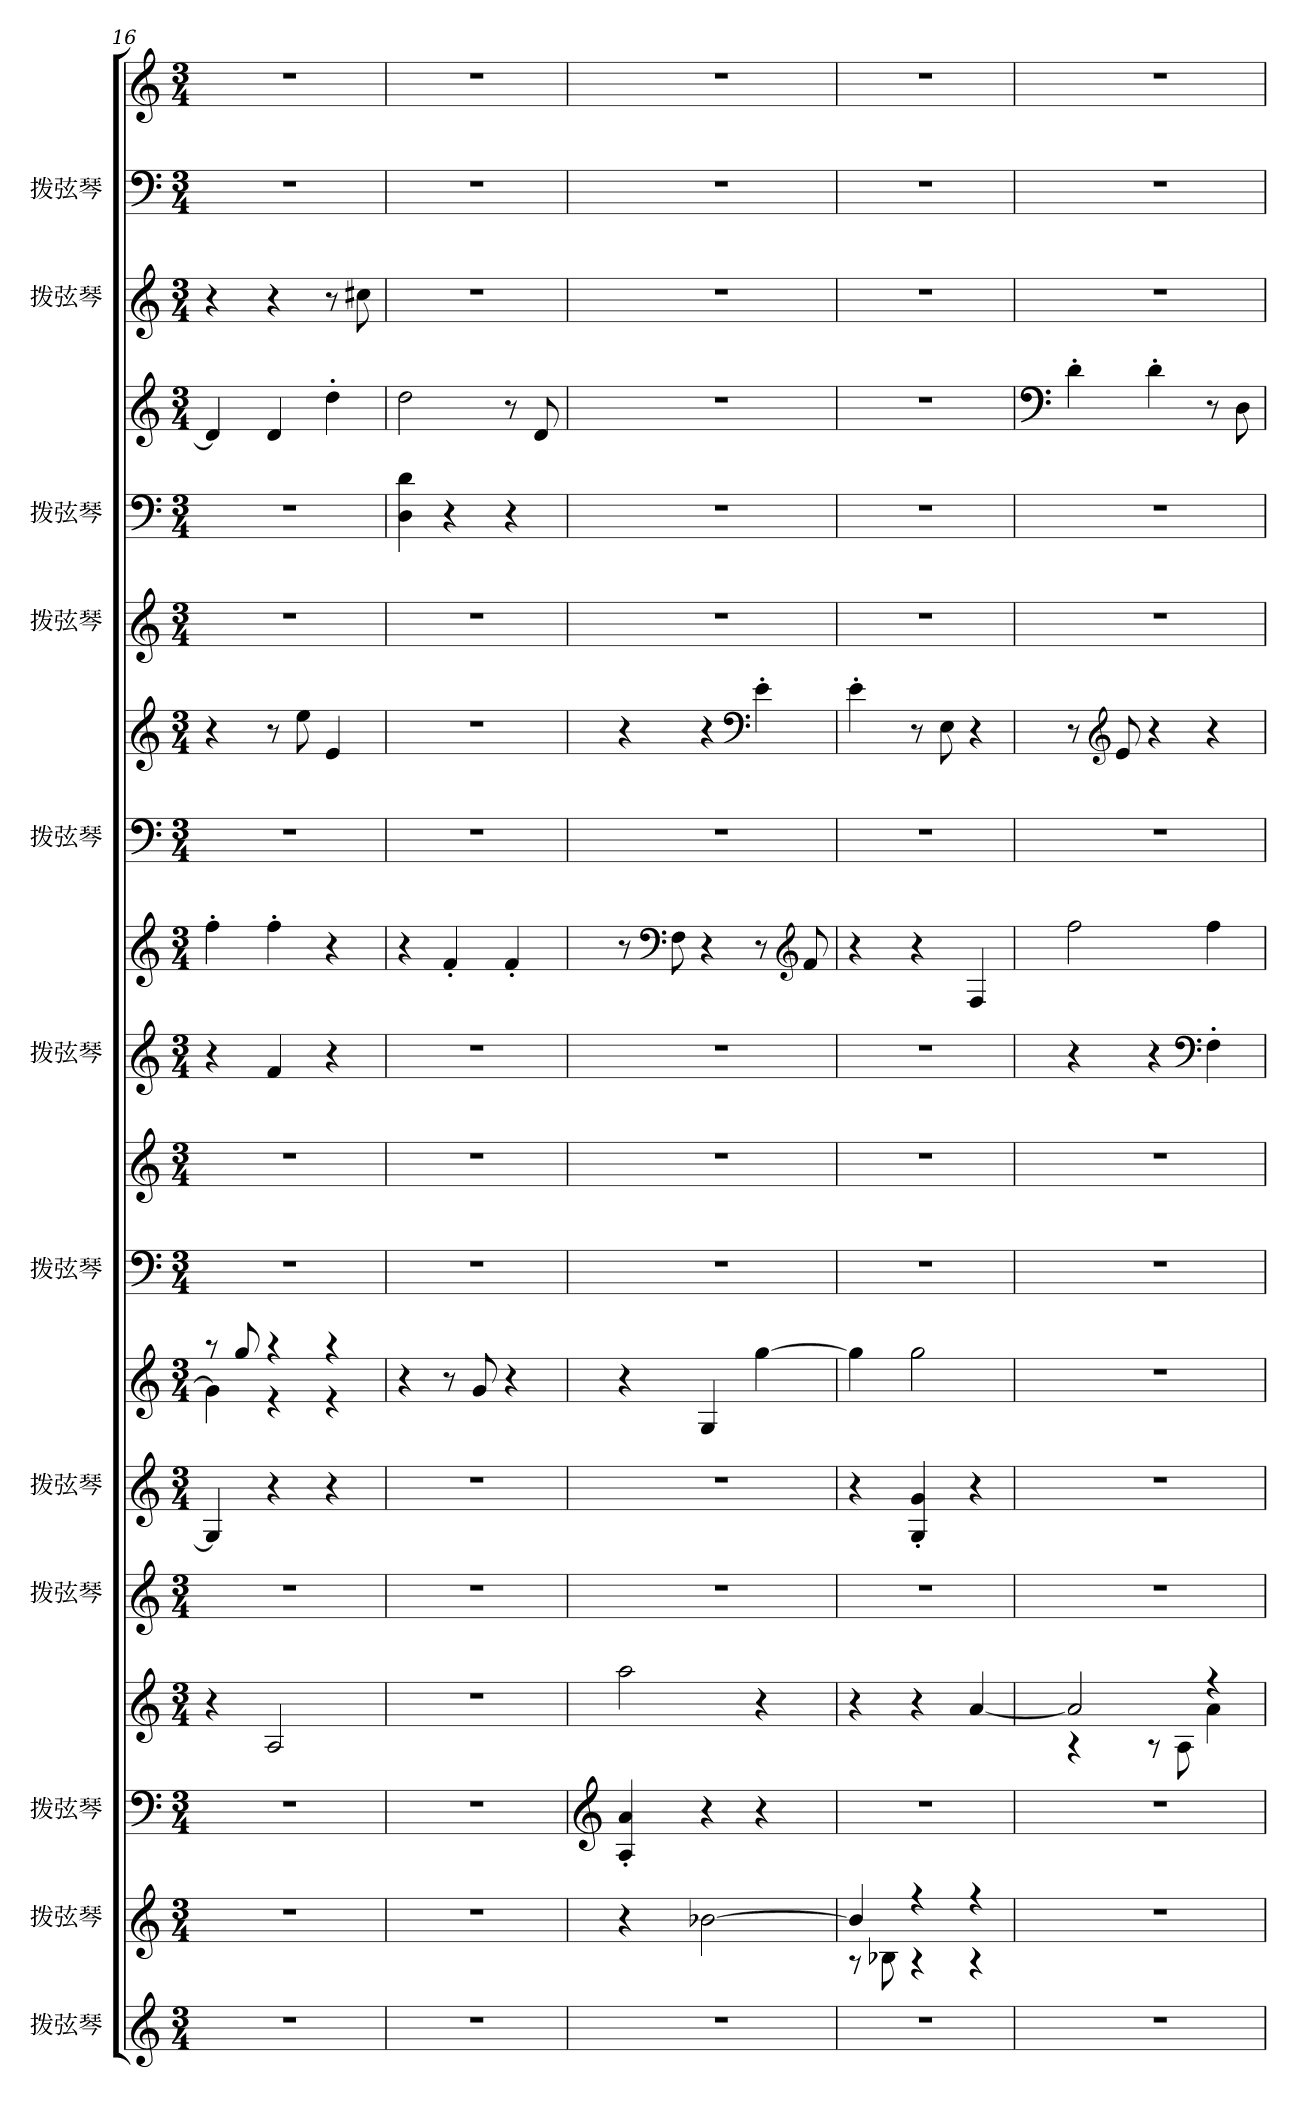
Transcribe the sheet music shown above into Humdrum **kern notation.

**kern	**kern	**kern	**kern	**kern	**kern	**kern	**kern	**kern	**kern	**kern	**kern	**kern	**kern	**kern	**kern	**kern	**kern	**kern
*part12	*part11	*part10	*part10	*part9	*part8	*part8	*part7	*part7	*part6	*part6	*part5	*part5	*part4	*part3	*part3	*part2	*part1	*part1
*staff19	*staff18	*staff17	*staff16	*staff15	*staff14	*staff13	*staff12	*staff11	*staff10	*staff9	*staff8	*staff7	*staff6	*staff5	*staff4	*staff3	*staff2	*staff1
*I"拨弦琴	*I"拨弦琴	*I"拨弦琴	*	*I"拨弦琴	*I"拨弦琴	*	*I"拨弦琴	*	*I"拨弦琴	*	*I"拨弦琴	*	*I"拨弦琴	*I"拨弦琴	*	*I"拨弦琴	*I"拨弦琴	*
*clefG2	*clefG2	*clefF4	*clefG2	*clefG2	*clefG2	*clefG2	*clefF4	*clefG2	*clefG2	*clefG2	*clefF4	*clefG2	*clefG2	*clefF4	*clefG2	*clefG2	*clefF4	*clefG2
*k[]	*k[]	*k[]	*k[]	*k[]	*k[]	*k[]	*k[]	*k[]	*k[]	*k[]	*k[]	*k[]	*k[]	*k[]	*k[]	*k[]	*k[]	*k[]
*M3/4	*M3/4	*M3/4	*M3/4	*M3/4	*M3/4	*M3/4	*M3/4	*M3/4	*M3/4	*M3/4	*M3/4	*M3/4	*M3/4	*M3/4	*M3/4	*M3/4	*M3/4	*M3/4
=16	=16	=16	=16	=16	=16	=16	=16	=16	=16	=16	=16	=16	=16	=16	=16	=16	=16	=16
*	*	*	*	*	*	*^	*	*	*	*	*	*	*	*	*	*	*	*
2.r	2.r	2.r	4r	2.r	4G/]	8r	4g\]	2.r	2.r	4r	4ff'\	2.r	4r	2.r	2.r	4d/]	4r	2.r	2.r
.	.	.	.	.	.	8gg/	.	.	.	.	.	.	.	.	.	.	.	.	.
.	.	.	2A/	.	4r	4r	4r	.	.	4f/	4ff'\	.	8r	.	.	4d/	4r	.	.
.	.	.	.	.	.	.	.	.	.	.	.	.	8ee\	.	.	.	.	.	.
.	.	.	.	.	4r	4r	4r	.	.	4r	4r	.	4e/	.	.	4dd'\	8r	.	.
.	.	.	.	.	.	.	.	.	.	.	.	.	.	.	.	.	8cc#X\	.	.
*	*	*	*	*	*	*v	*v	*	*	*	*	*	*	*	*	*	*	*	*
=17	=17	=17	=17	=17	=17	=17	=17	=17	=17	=17	=17	=17	=17	=17	=17	=17	=17	=17
2.r	2.r	2.r	2.r	2.r	2.r	4r	2.r	2.r	2.r	4r	2.r	2.r	2.r	4D\ 4d\	2dd\	2.r	2.r	2.r
.	.	.	.	.	.	8r	.	.	.	4f'/	.	.	.	4r	.	.	.	.
.	.	.	.	.	.	8g/	.	.	.	.	.	.	.	.	.	.	.	.
.	.	.	.	.	.	4r	.	.	.	4f'/	.	.	.	4r	8r	.	.	.
.	.	.	.	.	.	.	.	.	.	.	.	.	.	.	8d/	.	.	.
=18	=18	=18	=18	=18	=18	=18	=18	=18	=18	=18	=18	=18	=18	=18	=18	=18	=18	=18
*	*	*clefG2	*	*	*	*	*	*	*	*	*	*	*	*	*	*	*	*
2.r	4r	4A/' 4a/'	2aa\	2.r	2.r	4r	2.r	2.r	2.r	8r	2.r	4r	2.r	2.r	2.r	2.r	2.r	2.r
*	*	*	*	*	*	*	*	*	*	*clefF4	*	*	*	*	*	*	*	*
.	.	.	.	.	.	.	.	.	.	8F\	.	.	.	.	.	.	.	.
.	[2b-X\	4r	.	.	.	4G/	.	.	.	4r	.	4r	.	.	.	.	.	.
*	*	*	*	*	*	*	*	*	*	*	*	*clefF4	*	*	*	*	*	*
.	.	4r	4r	.	.	[4gg\	.	.	.	8r	.	4e'\	.	.	.	.	.	.
*	*	*	*	*	*	*	*	*	*	*clefG2	*	*	*	*	*	*	*	*
.	.	.	.	.	.	.	.	.	.	8f/	.	.	.	.	.	.	.	.
!!LO:PB:g=z
=19	=19	=19	=19	=19	=19	=19	=19	=19	=19	=19	=19	=19	=19	=19	=19	=19	=19	=19
*	*^	*	*	*	*	*	*	*	*	*	*	*	*	*	*	*	*	*
2.r	4b-/]	8r	2.r	4r	2.r	4r	4gg\]	2.r	2.r	2.r	4r	2.r	4e'\	2.r	2.r	2.r	2.r	2.r	2.r
.	.	8B-X\	.	.	.	.	.	.	.	.	.	.	.	.	.	.	.	.	.
.	4r	4r	.	4r	.	4G/' 4g/'	2gg\	.	.	.	4r	.	8r	.	.	.	.	.	.
.	.	.	.	.	.	.	.	.	.	.	.	.	8E\	.	.	.	.	.	.
.	4r	4r	.	[4a/	.	4r	.	.	.	.	4F/	.	4r	.	.	.	.	.	.
*	*v	*v	*	*	*	*	*	*	*	*	*	*	*	*	*	*	*	*	*
=20	=20	=20	=20	=20	=20	=20	=20	=20	=20	=20	=20	=20	=20	=20	=20	=20	=20	=20
*	*	*	*	*	*	*	*	*	*	*	*	*	*	*	*clefF4	*	*	*
*	*	*	*^	*	*	*	*	*	*	*	*	*	*	*	*	*	*	*
2.r	2.r	2.r	2a/]	4r	2.r	2.r	2.r	2.r	2.r	4r	2ff\	2.r	8r	2.r	2.r	4d'\	2.r	2.r	2.r
*	*	*	*	*	*	*	*	*	*	*	*	*	*clefG2	*	*	*	*	*	*
.	.	.	.	.	.	.	.	.	.	.	.	.	8e/	.	.	.	.	.	.
.	.	.	.	8r	.	.	.	.	.	4r	.	.	4r	.	.	4d'\	.	.	.
.	.	.	.	8A\	.	.	.	.	.	.	.	.	.	.	.	.	.	.	.
*	*	*	*	*	*	*	*	*	*	*clefF4	*	*	*	*	*	*	*	*	*
.	.	.	4r	4a\	.	.	.	.	.	4F'\	4ff\	.	4r	.	.	8r	.	.	.
.	.	.	.	.	.	.	.	.	.	.	.	.	.	.	.	8D\	.	.	.
*	*	*	*v	*v	*	*	*	*	*	*	*	*	*	*	*	*	*	*	*
=	=	=	=	=	=	=	=	=	=	=	=	=	=	=	=	=	=	=
*-	*-	*-	*-	*-	*-	*-	*-	*-	*-	*-	*-	*-	*-	*-	*-	*-	*-	*-
